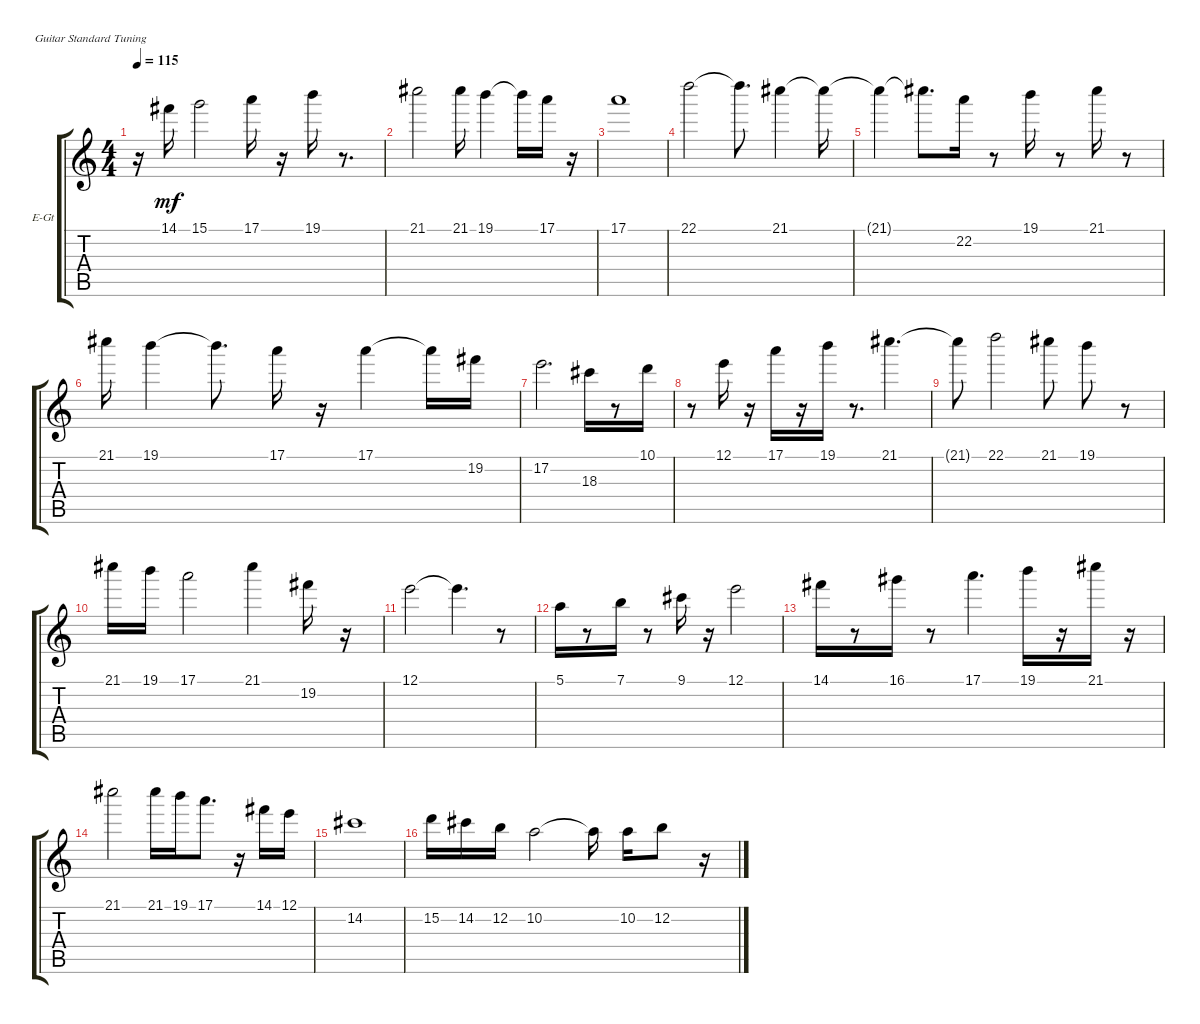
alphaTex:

\defaultSystemsLayout 4
\bracketExtendMode groupsimilarinstruments
\firstSystemTrackNameOrientation horizontal
\otherSystemsTrackNameOrientation horizontal
\track ("Electric Guitar" "E-Gt") {instrument distortionguitar}
\staff {score tabs}
\tuning (E4 B3 G3 D3 A2 E2)
\ts (4 4)
\tempo 115
\clef g2
\scale
0.333333
\ks c
r.16{dy mf} 14.1.16 15.1.2 17.1.16 r.16 19.1.16 r.8{d} |
\scale
0.333333 21.1.2 21.1.16 19.1.4 19.1{t}.16 17.1.16 r.16 |
\scale
0.333333 17.1.1 |
\scale
0.333333 22.1.2 22.1{t}.8{d} 21.1.4 21.1{t}.16 |
\scale
0.333333 21.1{t}.4 21.1{t}.8{d} 22.2.16 r.8 19.1.16 r.8 21.1.16 r.8 |
\scale
0.333333 21.1.16 19.1.4 19.1{t}.8{d} 17.1.16 r.16 17.1.4 17.1{t}.16 19.2.16 |
\scale
0.333333 17.2.2{d} 18.3.16 r.8 10.1.16 |
\scale
0.333333 r.8 12.1.16 r.16 17.1.16 r.16 19.1.16 r.8{d} 21.1.4{d} |
\scale
0.333333 21.1{t}.8 22.1.2 21.1.8 19.1.8 r.8 |
\scale
0.333333 21.1.16 19.1.16 17.1.2 21.1.4 19.2.16 r.16 |
\scale
0.333333 12.1.2 12.1{t}.4{d} r.8 |
\scale
0.333333 5.1.16 r.8 7.1.16 r.8 9.1.16 r.16 12.1.2 |
\scale
0.333333 14.1.16 r.8 16.1.16 r.8 17.1.4{d} 19.1.16 r.16 21.1.16 r.16 |
\scale
0.333333 21.1.2 21.1.16 19.1.16 17.1.8{d} r.16 14.1.16 12.1.16 |
\scale
0.333333 14.2.1 |
\scale
0.333333 15.2.16 14.2.16 12.2.16 10.2.2 10.2{t}.16 10.2.16 12.2.8 r.16
